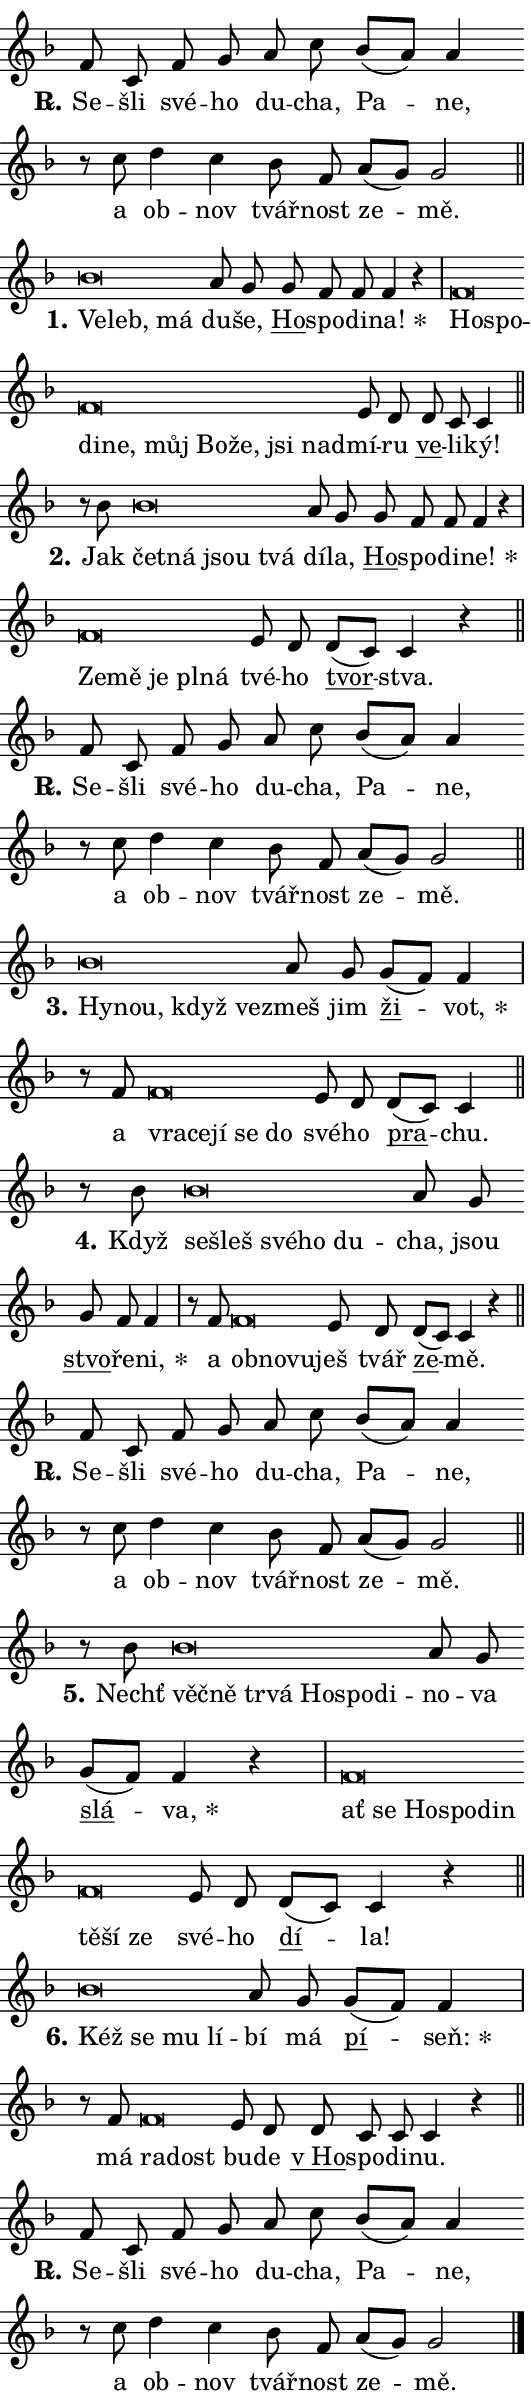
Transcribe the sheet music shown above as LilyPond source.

\version "2.24.0"
\header { tagline = "" }
\paper {
  indent = 0\cm
  top-margin = 0\cm
  right-margin = 0.13\cm % to fit lyric hyphens
  bottom-margin = 0\cm
  left-margin = 0\cm
  paper-width = 9\cm
  page-breaking = #ly:one-page-breaking
  system-system-spacing.basic-distance = #11
  score-system-spacing.basic-distance = #11
  ragged-last = ##f
}


%% Author: Thomas Morley
%% https://lists.gnu.org/archive/html/lilypond-user/2020-05/msg00002.html
#(define (line-position grob)
"Returns position of @var[grob} in current system:
   @code{'start}, if at first time-step
   @code{'end}, if at last time-step
   @code{'middle} otherwise
"
  (let* ((col (ly:item-get-column grob))
         (ln (ly:grob-object col 'left-neighbor))
         (rn (ly:grob-object col 'right-neighbor))
         (col-to-check-left (if (ly:grob? ln) ln col))
         (col-to-check-right (if (ly:grob? rn) rn col))
         (break-dir-left
           (and
             (ly:grob-property col-to-check-left 'non-musical #f)
             (ly:item-break-dir col-to-check-left)))
         (break-dir-right
           (and
             (ly:grob-property col-to-check-right 'non-musical #f)
             (ly:item-break-dir col-to-check-right))))
        (cond ((eqv? 1 break-dir-left) 'start)
              ((eqv? -1 break-dir-right) 'end)
              (else 'middle))))

#(define (tranparent-at-line-position vctor)
  (lambda (grob)
  "Relying on @code{line-position} select the relevant enry from @var{vctor}.
Used to determine transparency,"
    (case (line-position grob)
      ((end) (not (vector-ref vctor 0)))
      ((middle) (not (vector-ref vctor 1)))
      ((start) (not (vector-ref vctor 2))))))

noteHeadBreakVisibility =
#(define-music-function (break-visibility)(vector?)
"Makes @code{NoteHead}s transparent relying on @var{break-visibility}"
#{
  \override NoteHead.transparent =
    #(tranparent-at-line-position break-visibility)
#})

#(define delete-ledgers-for-transparent-note-heads
  (lambda (grob)
    "Reads whether a @code{NoteHead} is transparent.
If so this @code{NoteHead} is removed from @code{'note-heads} from
@var{grob}, which is supposed to be @code{LedgerLineSpanner}.
As a result ledgers are not printed for this @code{NoteHead}"
    (let* ((nhds-array (ly:grob-object grob 'note-heads))
           (nhds-list
             (if (ly:grob-array? nhds-array)
                 (ly:grob-array->list nhds-array)
                 '()))
           ;; Relies on the transparent-property being done before
           ;; Staff.LedgerLineSpanner.after-line-breaking is executed.
           ;; This is fragile ...
           (to-keep
             (remove
               (lambda (nhd)
                 (ly:grob-property nhd 'transparent #f))
               nhds-list)))
      ;; TODO find a better method to iterate over grob-arrays, similiar
      ;; to filter/remove etc for lists
      ;; For now rebuilt from scratch
      (set! (ly:grob-object grob 'note-heads)  '())
      (for-each
        (lambda (nhd)
          (ly:pointer-group-interface::add-grob grob 'note-heads nhd))
        to-keep))))

squashNotes = {
  \override NoteHead.X-extent = #'(-0.2 . 0.2)
  \override NoteHead.Y-extent = #'(-0.75 . 0)
  \override NoteHead.stencil =
    #(lambda (grob)
       (let ((pos (ly:grob-property grob 'staff-position)))
         (begin
           (if (< pos -7) (display "ERROR: Lower brevis then expected\n") (display ""))
           (if (<= pos -6) ly:text-interface::print ly:note-head::print))))
}
unSquashNotes = {
  \revert NoteHead.X-extent
  \revert NoteHead.Y-extent
  \revert NoteHead.stencil
}

hideNotes = \noteHeadBreakVisibility #begin-of-line-visible
unHideNotes = \noteHeadBreakVisibility #all-visible

% work-around for resetting accidentals
% https://lilypond.org/doc/v2.23/Documentation/notation/displaying-rhythms#unmetered-music
cadenzaMeasure = {
  \cadenzaOff
  \partial 1024 s1024
  \cadenzaOn
}

#(define-markup-command (accent layout props text) (markup?)
  "Underline accented syllable"
  (interpret-markup layout props
    #{\markup \override #'(offset . 4.3) \underline { #text }#}))

responsum = \markup \concat {
  "R" \hspace #-1.05 \path #0.1 #'((moveto 0 0.07) (lineto 0.9 0.8)) \hspace #0.05 "."
}

spaceSize = #0.6828661417322834 % exact space size for TeX Gyre Schola

\layout {
  \context {
    \Staff
    \remove "Time_signature_engraver"
    \override LedgerLineSpanner.after-line-breaking = #delete-ledgers-for-transparent-note-heads
  }
  \context {
    \Lyrics {
      \override LyricSpace.minimum-distance = \spaceSize
      \override LyricText.font-name = #"TeX Gyre Schola"
      \override LyricText.font-size = 1
      \override StanzaNumber.font-name = #"TeX Gyre Schola Bold"
      \override StanzaNumber.font-size = 1
    }
  }
  \context {
    \Score 
    \override NoteHead.text =
      #(lambda (grob) 
        (let ((pos (ly:grob-property grob 'staff-position)))
          #{\markup {
            \combine
              \halign #-0.55 \raise #(if (= pos -6) 0 0.5) \override #'(thickness . 2) \draw-line #'(3.2 . 0)
              \musicglyph "noteheads.sM1"
          }#}))
  }
}

% magnetic-lyrics.ily
%
%   written by
%     Jean Abou Samra <jean@abou-samra.fr>
%     Werner Lemberg <wl@gnu.org>
%
%   adapted by
%     Jiri Hon <jiri.hon@gmail.com>
%
% Version 2022-Apr-15

% https://www.mail-archive.com/lilypond-user@gnu.org/msg149350.html

#(define (Left_hyphen_pointer_engraver context)
   "Collect syllable-hyphen-syllable occurrences in lyrics and store
them in properties.  This engraver only looks to the left.  For
example, if the lyrics input is @code{foo -- bar}, it does the
following.

@itemize @bullet
@item
Set the @code{text} property of the @code{LyricHyphen} grob between
@q{foo} and @q{bar} to @code{foo}.

@item
Set the @code{left-hyphen} property of the @code{LyricText} grob with
text @q{foo} to the @code{LyricHyphen} grob between @q{foo} and
@q{bar}.
@end itemize

Use this auxiliary engraver in combination with the
@code{lyric-@/text::@/apply-@/magnetic-@/offset!} hook."
   (let ((hyphen #f)
         (text #f))
     (make-engraver
      (acknowledgers
       ((lyric-syllable-interface engraver grob source-engraver)
        (set! text grob)))
      (end-acknowledgers
       ((lyric-hyphen-interface engraver grob source-engraver)
        ;(when (not (grob::has-interface grob 'lyric-space-interface))
          (set! hyphen grob)));)
      ((stop-translation-timestep engraver)
       (when (and text hyphen)
         (ly:grob-set-object! text 'left-hyphen hyphen))
       (set! text #f)
       (set! hyphen #f)))))

#(define (lyric-text::apply-magnetic-offset! grob)
   "If the space between two syllables is less than the value in
property @code{LyricText@/.details@/.squash-threshold}, move the right
syllable to the left so that it gets concatenated with the left
syllable.

Use this function as a hook for
@code{LyricText@/.after-@/line-@/breaking} if the
@code{Left_@/hyphen_@/pointer_@/engraver} is active."
   (let ((hyphen (ly:grob-object grob 'left-hyphen #f)))
     (when hyphen
       (let ((left-text (ly:spanner-bound hyphen LEFT)))
         (when (grob::has-interface left-text 'lyric-syllable-interface)
           (let* ((common (ly:grob-common-refpoint grob left-text X))
                  (this-x-ext (ly:grob-extent grob common X))
                  (left-x-ext
                   (begin
                     ;; Trigger magnetism for left-text.
                     (ly:grob-property left-text 'after-line-breaking)
                     (ly:grob-extent left-text common X)))
                  ;; `delta` is the gap width between two syllables.
                  (delta (- (interval-start this-x-ext)
                            (interval-end left-x-ext)))
                  (details (ly:grob-property grob 'details))
                  (threshold (assoc-get 'squash-threshold details 0.2)))
             (when (< delta threshold)
               (let* (;; We have to manipulate the input text so that
                      ;; ligatures crossing syllable boundaries are not
                      ;; disabled.  For languages based on the Latin
                      ;; script this is essentially a beautification.
                      ;; However, for non-Western scripts it can be a
                      ;; necessity.
                      (lt (ly:grob-property left-text 'text))
                      (rt (ly:grob-property grob 'text))
                      (is-space (grob::has-interface hyphen 'lyric-space-interface))
                      (space (if is-space " " ""))
                      (extra-delta (if is-space spaceSize 0))
                      ;; Append new syllable.
                      (ltrt-space (if (and (string? lt) (string? rt))
                                (string-append lt space rt)
                                (make-concat-markup (list lt space rt))))
                      ;; Right-align `ltrt` to the right side.
                      (ltrt-space-markup (grob-interpret-markup
                               grob
                               (make-translate-markup
                                (cons (interval-length this-x-ext) 0)
                                (make-right-align-markup ltrt-space)))))
                 (begin
                   ;; Don't print `left-text`.
                   (ly:grob-set-property! left-text 'stencil #f)
                   ;; Set text and stencil (which holds all collected
                   ;; syllables so far) and shift it to the left.
                   (ly:grob-set-property! grob 'text ltrt-space)
                   (ly:grob-set-property! grob 'stencil ltrt-space-markup)
                   (ly:grob-translate-axis! grob (- (- delta extra-delta)) X))))))))))


#(define (lyric-hyphen::displace-bounds-first grob)
   ;; Make very sure this callback isn't triggered too early.
   (let ((left (ly:spanner-bound grob LEFT))
         (right (ly:spanner-bound grob RIGHT)))
     (ly:grob-property left 'after-line-breaking)
     (ly:grob-property right 'after-line-breaking)
     (ly:lyric-hyphen::print grob)))

squashThreshold = #0.4

\layout {
  \context {
    \Lyrics
    \consists #Left_hyphen_pointer_engraver
    \override LyricText.after-line-breaking =
      #lyric-text::apply-magnetic-offset!
    \override LyricHyphen.stencil = #lyric-hyphen::displace-bounds-first
    \override LyricText.details.squash-threshold = \squashThreshold
    \override LyricHyphen.minimum-distance = 0
    \override LyricHyphen.minimum-length = \squashThreshold
  }
}

squashText = \override LyricText.details.squash-threshold = 9999
unSquashText = \override LyricText.details.squash-threshold = \squashThreshold

leftText = \override LyricText.self-alignment-X = #LEFT
unLeftText = \revert LyricText.self-alignment-X

starOffset = #(lambda (grob) 
                (let ((x_offset (ly:self-alignment-interface::aligned-on-x-parent grob)))
                  (if (= x_offset 0) 0 (+ x_offset 1.2))))

star = #(define-music-function (syllable)(string?)
"Append star separator at the end of a syllable"
#{
  \once \override LyricText.X-offset = #starOffset
  \lyricmode { \markup {
    #syllable
    \override #'((font-name . "TeX Gyre Schola Bold")) \hspace #0.2 \lower #0.65 \larger "*"
  } }
#})

starAccent = #(define-music-function (syllable)(string?)
"Append star separator at the end of a syllable and make accent"
#{
  \once \override LyricText.X-offset = #starOffset
  \lyricmode { \markup {
    \accent #syllable
    \override #'((font-name . "TeX Gyre Schola Bold")) \hspace #0.2 \lower #0.65 \larger "*"
  } }
#})

breath = #(define-music-function (syllable)(string?)
"Append breathing indicator at the end of a syllable"
#{
  \lyricmode { \markup { #syllable "+" } }
#})

optionalBreath = #(define-music-function (syllable)(string?)
"Append optional breathing indicator at the end of a syllable"
#{
  \lyricmode { \markup { #syllable "(+)" } }
#})


\score {
    <<
        \new Voice = "melody" { \cadenzaOn \key f \major \relative { f'8 c f g a c \bar "" bes[( a)] a4 \bar "" r8 c d4 c \bar "" bes8 f \bar "" a[( g)] g2 \cadenzaMeasure \bar "||" \break } }
        \new Lyrics \lyricsto "melody" { \lyricmode { \set stanza = \responsum
Se -- šli své -- ho du -- cha, Pa -- ne, a ob -- nov tvář -- nost ze -- mě. } }
    >>
    \layout {}
}

\score {
    <<
        \new Voice = "melody" { \cadenzaOn \key f \major \relative { \squashNotes bes'\breve*1/16 \hideNotes \breve*1/16 \breve*1/16 \bar "" \unHideNotes \unSquashNotes a8 g \bar "" g f f f4 r \cadenzaMeasure \bar "|" \squashNotes f\breve*1/16 \hideNotes \breve*1/16 \bar "" \breve*1/16 \bar "" \breve*1/16 \bar "" \breve*1/16 \bar "" \breve*1/16 \bar "" \breve*1/16 \bar "" \breve*1/16 \breve*1/16 \bar "" \unHideNotes \unSquashNotes e8 d \bar "" d c c4 \cadenzaMeasure \bar "||" \break } }
        \new Lyrics \lyricsto "melody" { \lyricmode { \set stanza = "1."
\leftText Ve -- \squashText leb, má \unLeftText \unSquashText du -- še, \markup \accent Ho -- spo -- di -- \star na! \leftText Ho -- \squashText spo -- di -- ne, můj Bo -- že, jsi nad -- \unLeftText \unSquashText mí -- ru \markup \accent ve -- li -- ký! } }
    >>
    \layout {}
}

\score {
    <<
        \new Voice = "melody" { \cadenzaOn \key f \major \relative { r8 bes'8 \squashNotes bes\breve*1/16 \hideNotes \breve*1/16 \bar "" \breve*1/16 \breve*1/16 \bar "" \unHideNotes \unSquashNotes a8 g \bar "" g f f f4 r \cadenzaMeasure \bar "|" \squashNotes f\breve*1/16 \hideNotes \breve*1/16 \bar "" \breve*1/16 \bar "" \breve*1/16 \breve*1/16 \bar "" \unHideNotes \unSquashNotes e8 d \bar "" d[( c)] c4 r \cadenzaMeasure \bar "||" \break } }
        \new Lyrics \lyricsto "melody" { \lyricmode { \set stanza = "2."
Jak \leftText čet -- \squashText ná jsou tvá \unLeftText \unSquashText dí -- la, \markup \accent Ho -- spo -- di -- \star ne! \leftText Ze -- \squashText mě je pl -- ná \unLeftText \unSquashText tvé -- ho \markup \accent tvor -- stva. } }
    >>
    \layout {}
}

\score {
    <<
        \new Voice = "melody" { \cadenzaOn \key f \major \relative { f'8 c f g a c \bar "" bes[( a)] a4 \bar "" r8 c d4 c \bar "" bes8 f \bar "" a[( g)] g2 \cadenzaMeasure \bar "||" \break } }
        \new Lyrics \lyricsto "melody" { \lyricmode { \set stanza = \responsum
Se -- šli své -- ho du -- cha, Pa -- ne, a ob -- nov tvář -- nost ze -- mě. } }
    >>
    \layout {}
}

\score {
    <<
        \new Voice = "melody" { \cadenzaOn \key f \major \relative { \squashNotes bes'\breve*1/16 \hideNotes \breve*1/16 \bar "" \breve*1/16 \breve*1/16 \bar "" \unHideNotes \unSquashNotes a8 g \bar "" g[( f)] f4 \cadenzaMeasure \bar "|" r8 f8 \squashNotes f\breve*1/16 \hideNotes \breve*1/16 \bar "" \breve*1/16 \bar "" \breve*1/16 \breve*1/16 \bar "" \unHideNotes \unSquashNotes e8 d \bar "" d[( c)] c4 \cadenzaMeasure \bar "||" \break } }
        \new Lyrics \lyricsto "melody" { \lyricmode { \set stanza = "3."
\leftText Hy -- \squashText nou, když ve -- \unLeftText \unSquashText zmeš jim \markup \accent ži -- \star vot, a \leftText vra -- \squashText ce -- jí se do \unLeftText \unSquashText své -- ho \markup \accent pra -- chu. } }
    >>
    \layout {}
}

\score {
    <<
        \new Voice = "melody" { \cadenzaOn \key f \major \relative { r8 bes'8 \squashNotes bes\breve*1/16 \hideNotes \breve*1/16 \bar "" \breve*1/16 \bar "" \breve*1/16 \breve*1/16 \bar "" \unHideNotes \unSquashNotes a8 g \bar "" g f f4 \cadenzaMeasure \bar "|" r8 f8 \squashNotes f\breve*1/16 \hideNotes \breve*1/16 \breve*1/16 \bar "" \unHideNotes \unSquashNotes e8 d \bar "" d[( c)] c4 r \cadenzaMeasure \bar "||" \break } }
        \new Lyrics \lyricsto "melody" { \lyricmode { \set stanza = "4."
Když \leftText se -- \squashText šleš své -- ho du -- \unLeftText \unSquashText cha, jsou \markup \accent stvo -- ře -- \star ni, a \leftText ob -- \squashText no -- vu -- \unLeftText \unSquashText ješ tvář \markup \accent ze -- mě. } }
    >>
    \layout {}
}

\score {
    <<
        \new Voice = "melody" { \cadenzaOn \key f \major \relative { f'8 c f g a c \bar "" bes[( a)] a4 \bar "" r8 c d4 c \bar "" bes8 f \bar "" a[( g)] g2 \cadenzaMeasure \bar "||" \break } }
        \new Lyrics \lyricsto "melody" { \lyricmode { \set stanza = \responsum
Se -- šli své -- ho du -- cha, Pa -- ne, a ob -- nov tvář -- nost ze -- mě. } }
    >>
    \layout {}
}

\score {
    <<
        \new Voice = "melody" { \cadenzaOn \key f \major \relative { r8 bes'8 \squashNotes bes\breve*1/16 \hideNotes \breve*1/16 \bar "" \breve*1/16 \bar "" \breve*1/16 \bar "" \breve*1/16 \bar "" \breve*1/16 \breve*1/16 \bar "" \unHideNotes \unSquashNotes a8 g \bar "" g[( f)] f4 r \cadenzaMeasure \bar "|" \squashNotes f\breve*1/16 \hideNotes \breve*1/16 \bar "" \breve*1/16 \bar "" \breve*1/16 \bar "" \breve*1/16 \bar "" \breve*1/16 \bar "" \breve*1/16 \breve*1/16 \bar "" \unHideNotes \unSquashNotes e8 d \bar "" d[( c)] c4 r \cadenzaMeasure \bar "||" \break } }
        \new Lyrics \lyricsto "melody" { \lyricmode { \set stanza = "5."
Nechť \leftText věč -- \squashText ně tr -- vá Ho -- spo -- di -- \unLeftText \unSquashText no -- va \markup \accent slá -- \star va, \leftText ať \squashText se Ho -- spo -- din tě -- ší ze \unLeftText \unSquashText své -- ho \markup \accent dí -- la! } }
    >>
    \layout {}
}

\score {
    <<
        \new Voice = "melody" { \cadenzaOn \key f \major \relative { \squashNotes bes'\breve*1/16 \hideNotes \breve*1/16 \bar "" \breve*1/16 \breve*1/16 \bar "" \unHideNotes \unSquashNotes a8 g \bar "" g[( f)] f4 \cadenzaMeasure \bar "|" r8 f8 \squashNotes f\breve*1/16 \hideNotes \breve*1/16 \bar "" \unHideNotes \unSquashNotes e8 d \bar "" d c c c4 r \cadenzaMeasure \bar "||" \break } }
        \new Lyrics \lyricsto "melody" { \lyricmode { \set stanza = "6."
\leftText Kéž \squashText se mu lí -- \unLeftText \unSquashText bí má \markup \accent pí -- \star seň: má \leftText ra -- \squashText dost \unLeftText \unSquashText bu -- de \markup \accent "v Ho" -- spo -- di -- nu. } }
    >>
    \layout {}
}

\score {
    <<
        \new Voice = "melody" { \cadenzaOn \key f \major \relative { f'8 c f g a c \bar "" bes[( a)] a4 \bar "" r8 c d4 c \bar "" bes8 f \bar "" a[( g)] g2 \cadenzaMeasure \bar "||" \break } \bar "|." }
        \new Lyrics \lyricsto "melody" { \lyricmode { \set stanza = \responsum
Se -- šli své -- ho du -- cha, Pa -- ne, a ob -- nov tvář -- nost ze -- mě. } }
    >>
    \layout {}
}
